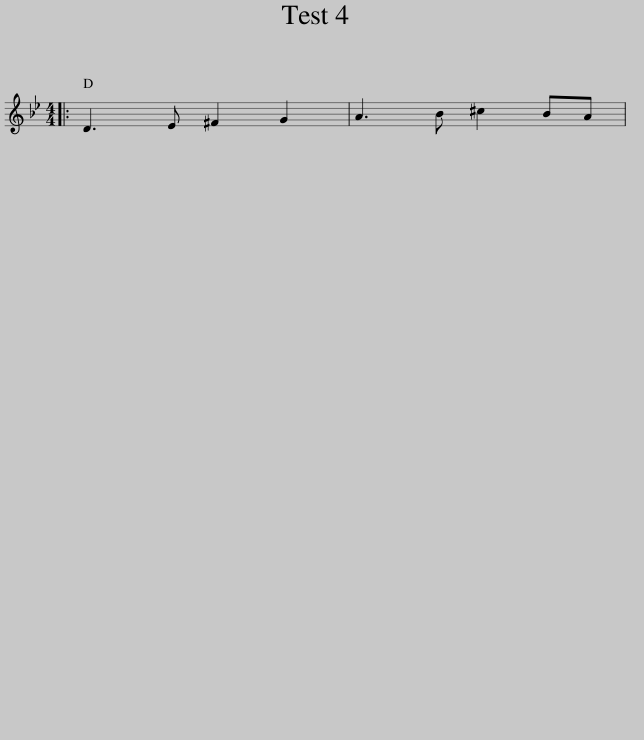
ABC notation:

X:1
L:1/8
M:4/4
I:linebreak $
K:Gmin
V:1 treble
V:1
|: D3 E ^F2 G2 | A3 B ^c2 BA | %2
